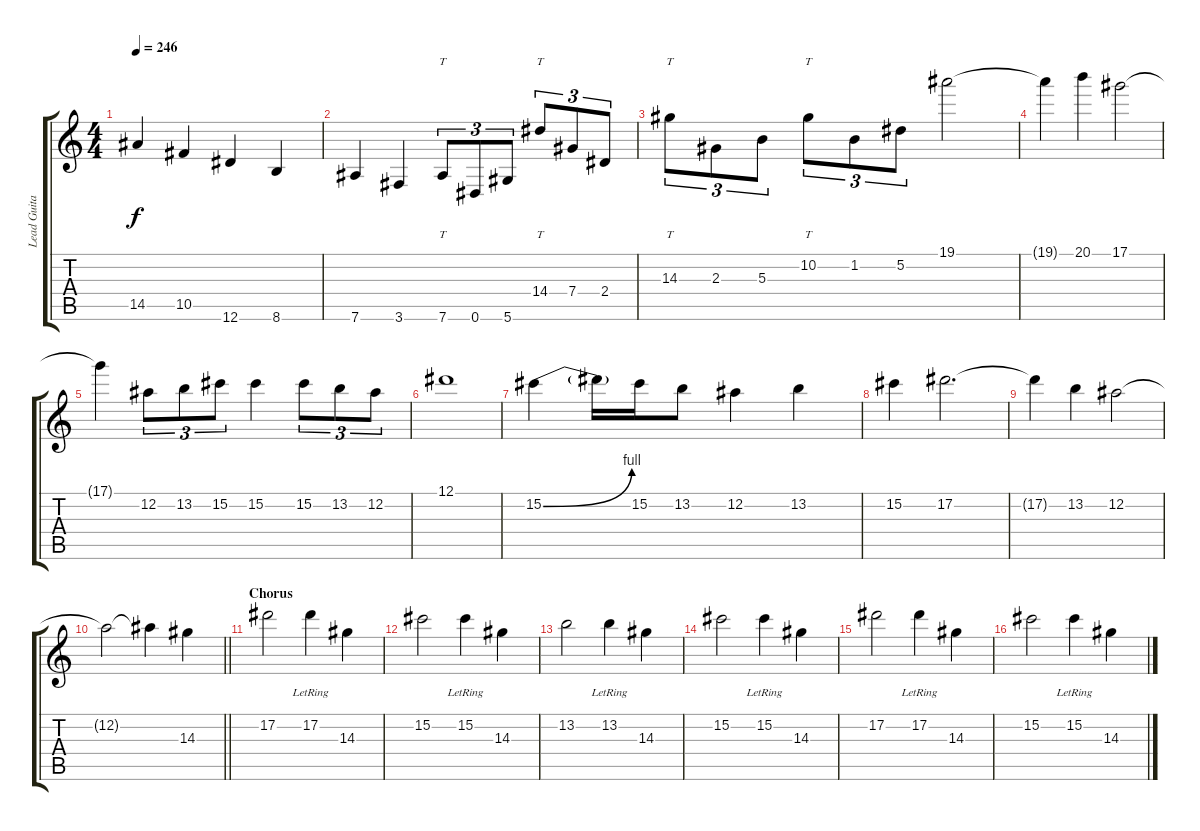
\track ("Lead Guitar" "Lead Guita") {instrument distortionguitar}
\staff {score tabs}
\tuning (Eb4 Bb3 Gb3 Db3 Ab2 Eb2) {hide}
\ts (4 4)
\tempo 246
\clef g2
\ks c
14.5.4{dy f} 10.5.4 12.6.4 8.6.4 |
7.6.4 3.6.4 7.6.8{tt tu (3 2)} 0.6.8{tu (3 2)} 5.6.8{tu (3 2)} 14.4.8{tt tu (3 2)} 7.4.8{tu (3 2)} 2.4.8{tu (3 2)} |
14.3.8{tt tu (3 2)} 2.3.8{tu (3 2)} 5.3.8{tu (3 2)} 10.2.8{tt tu (3 2)} 1.2.8{tu (3 2)} 5.2.8{tu (3 2)} 19.1.2 |
19.1{t}.4 20.1.4 17.1.2 |
17.1{t}.4 12.2.8{tu (3 2)} 13.2.8{tu (3 2)} 15.2.8{tu (3 2)} 15.2.4 15.2.8{tu (3 2)} 13.2.8{tu (3 2)} 12.2.8{tu (3 2)} |
12.1.1 |
15.2{be (bend 0 0 60 4)}.4 15.2{t}.16 15.2.16 13.2.8 12.2.4 13.2.4 |
15.2.4 17.2.2{d} |
17.2{t}.4 13.2.4 12.2.2 |
\barLineRight lightlight
12.2{t}.2 12.2{t}.4 14.3.4 |
\section ("" "Chorus")
17.2.2 17.2{lr}.4 14.3.4 |
15.2.2 15.2{lr}.4 14.3.4 |
13.2.2 13.2{lr}.4 14.3.4 |
15.2.2 15.2{lr}.4 14.3.4 |
17.2.2 17.2{lr}.4 14.3.4 |
15.2.2 15.2{lr}.4 14.3.4
